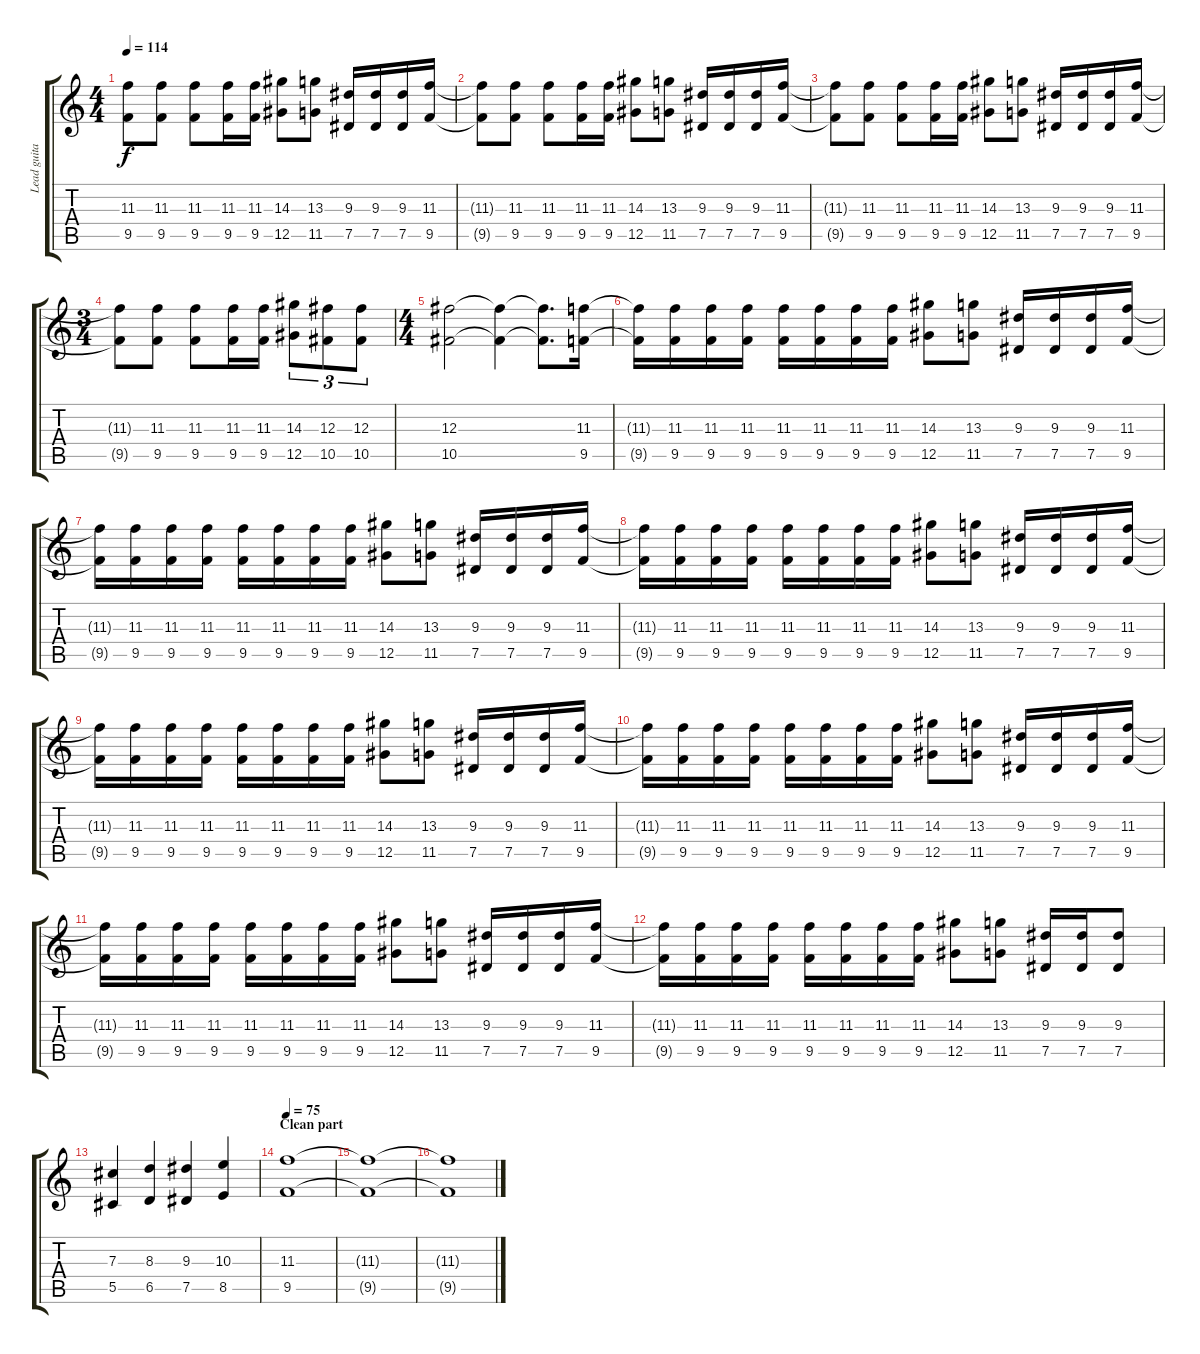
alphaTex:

\track ("Lead guitar" "Lead guita") {instrument distortionguitar}
\staff {score tabs}
\tuning (Eb4 Bb3 Gb3 Db3 Ab2 Eb2) {hide}
\ts (4 4)
\tempo 114
\clef g2
\ks c
(11.3{t} 9.5{t}).8{dy f} (11.3 9.5).8 (11.3 9.5).8 (11.3 9.5).16 (11.3 9.5).16 (14.3 12.5).8 (13.3 11.5).8 (9.3 7.5).16 (9.3 7.5).16 (9.3 7.5).16 (11.3 9.5).16 |
(11.3{t} 9.5{t}).8 (11.3 9.5).8 (11.3 9.5).8 (11.3 9.5).16 (11.3 9.5).16 (14.3 12.5).8 (13.3 11.5).8 (9.3 7.5).16 (9.3 7.5).16 (9.3 7.5).16 (11.3 9.5).16 |
(11.3{t} 9.5{t}).8 (11.3 9.5).8 (11.3 9.5).8 (11.3 9.5).16 (11.3 9.5).16 (14.3 12.5).8 (13.3 11.5).8 (9.3 7.5).16 (9.3 7.5).16 (9.3 7.5).16 (11.3 9.5).16 |
\ts (3 4)
(11.3{t} 9.5{t}).8 (11.3 9.5).8 (11.3 9.5).8 (11.3 9.5).16 (11.3 9.5).16 (14.3 12.5).8{tu (3 2)} (12.3 10.5).8{tu (3 2)} (12.3 10.5).8{tu (3 2)} |
\ts (4 4)
(12.3 10.5).2 (12.3{t} 10.5{t}).4 (12.3{t} 10.5{t}).8{d} (11.3 9.5).16 |
(11.3{t} 9.5{t}).16 (11.3 9.5).16 (11.3 9.5).16 (11.3 9.5).16 (11.3 9.5).16 (11.3 9.5).16 (11.3 9.5).16 (11.3 9.5).16 (14.3 12.5).8 (13.3 11.5).8 (9.3 7.5).16 (9.3 7.5).16 (9.3 7.5).16 (11.3 9.5).16 |
(11.3{t} 9.5{t}).16 (11.3 9.5).16 (11.3 9.5).16 (11.3 9.5).16 (11.3 9.5).16 (11.3 9.5).16 (11.3 9.5).16 (11.3 9.5).16 (14.3 12.5).8 (13.3 11.5).8 (9.3 7.5).16 (9.3 7.5).16 (9.3 7.5).16 (11.3 9.5).16 |
(11.3{t} 9.5{t}).16 (11.3 9.5).16 (11.3 9.5).16 (11.3 9.5).16 (11.3 9.5).16 (11.3 9.5).16 (11.3 9.5).16 (11.3 9.5).16 (14.3 12.5).8 (13.3 11.5).8 (9.3 7.5).16 (9.3 7.5).16 (9.3 7.5).16 (11.3 9.5).16 |
(11.3{t} 9.5{t}).16 (11.3 9.5).16 (11.3 9.5).16 (11.3 9.5).16 (11.3 9.5).16 (11.3 9.5).16 (11.3 9.5).16 (11.3 9.5).16 (14.3 12.5).8 (13.3 11.5).8 (9.3 7.5).16 (9.3 7.5).16 (9.3 7.5).16 (11.3 9.5).16 |
(11.3{t} 9.5{t}).16 (11.3 9.5).16 (11.3 9.5).16 (11.3 9.5).16 (11.3 9.5).16 (11.3 9.5).16 (11.3 9.5).16 (11.3 9.5).16 (14.3 12.5).8 (13.3 11.5).8 (9.3 7.5).16 (9.3 7.5).16 (9.3 7.5).16 (11.3 9.5).16 |
(11.3{t} 9.5{t}).16 (11.3 9.5).16 (11.3 9.5).16 (11.3 9.5).16 (11.3 9.5).16 (11.3 9.5).16 (11.3 9.5).16 (11.3 9.5).16 (14.3 12.5).8 (13.3 11.5).8 (9.3 7.5).16 (9.3 7.5).16 (9.3 7.5).16 (11.3 9.5).16 |
(11.3{t} 9.5{t}).16 (11.3 9.5).16 (11.3 9.5).16 (11.3 9.5).16 (11.3 9.5).16 (11.3 9.5).16 (11.3 9.5).16 (11.3 9.5).16 (14.3 12.5).8 (13.3 11.5).8 (9.3 7.5).16 (9.3 7.5).16 (9.3 7.5).8 |
(7.3 5.5).4 (8.3 6.5).4 (9.3 7.5).4 (10.3 8.5).4 |
\section ("" "Clean part")
\tempo 75
(11.3 9.5).1 |
(11.3{t} 9.5{t}).1 |
(11.3{t} 9.5{t}).1
